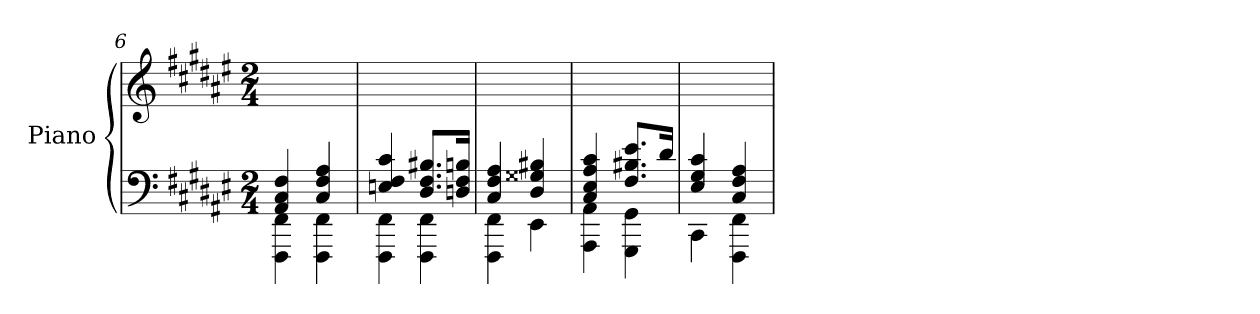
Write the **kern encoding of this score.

**kern	**kern
*part1	*part1
*staff2	*staff1
*I"Piano	*
*I'Pno.	*
*clefF4	*clefG2
*k[f#c#g#d#a#e#]	*k[f#c#g#d#a#e#]
*M2/4	*M2/4
=6	=6
*^	*
4AA#/ 4C#/ 4F#/	4FFF#\ 4FF#\	2ryy
4C#/ 4F#/ 4A#/	4FFF#\ 4FF#\	.
=7	=7	=7
4En/ 4F#/ 4c#/	4FFF#\ 4FF#\	2ryy
8.D#/ 8.F#/ 8.B#X/L	4FFF#\ 4FF#\	.
16Dn/ 16F#/ 16Bn/Jk	.	.
=8	=8	=8
4C#/ 4F#/ 4A#/	4FFF#\ 4FF#\	2ryy
4D#/ 4G##X/ 4B#X/	4EE#\	.
=9	=9	=9
*	*	*MM50
4C#/ 4E#/ 4A#/ 4c#/	4AAA#\ 4AA#\	4ryy
*	*	*MM30
8.F#/ 8.B#X/ 8.e#/L	4GGG#\ 4GG#\	8.ryy
*	*	*MM50
16d#/Jk	.	16ryy
=10	=10	=10
*	*	*MM60
4E#/ 4G#/ 4c#/	4CC#\	2ryy
4C#/ 4F#/ 4A#/	4FFF#\ 4FF#\	.
*v	*v	*
=	=
*-	*-
